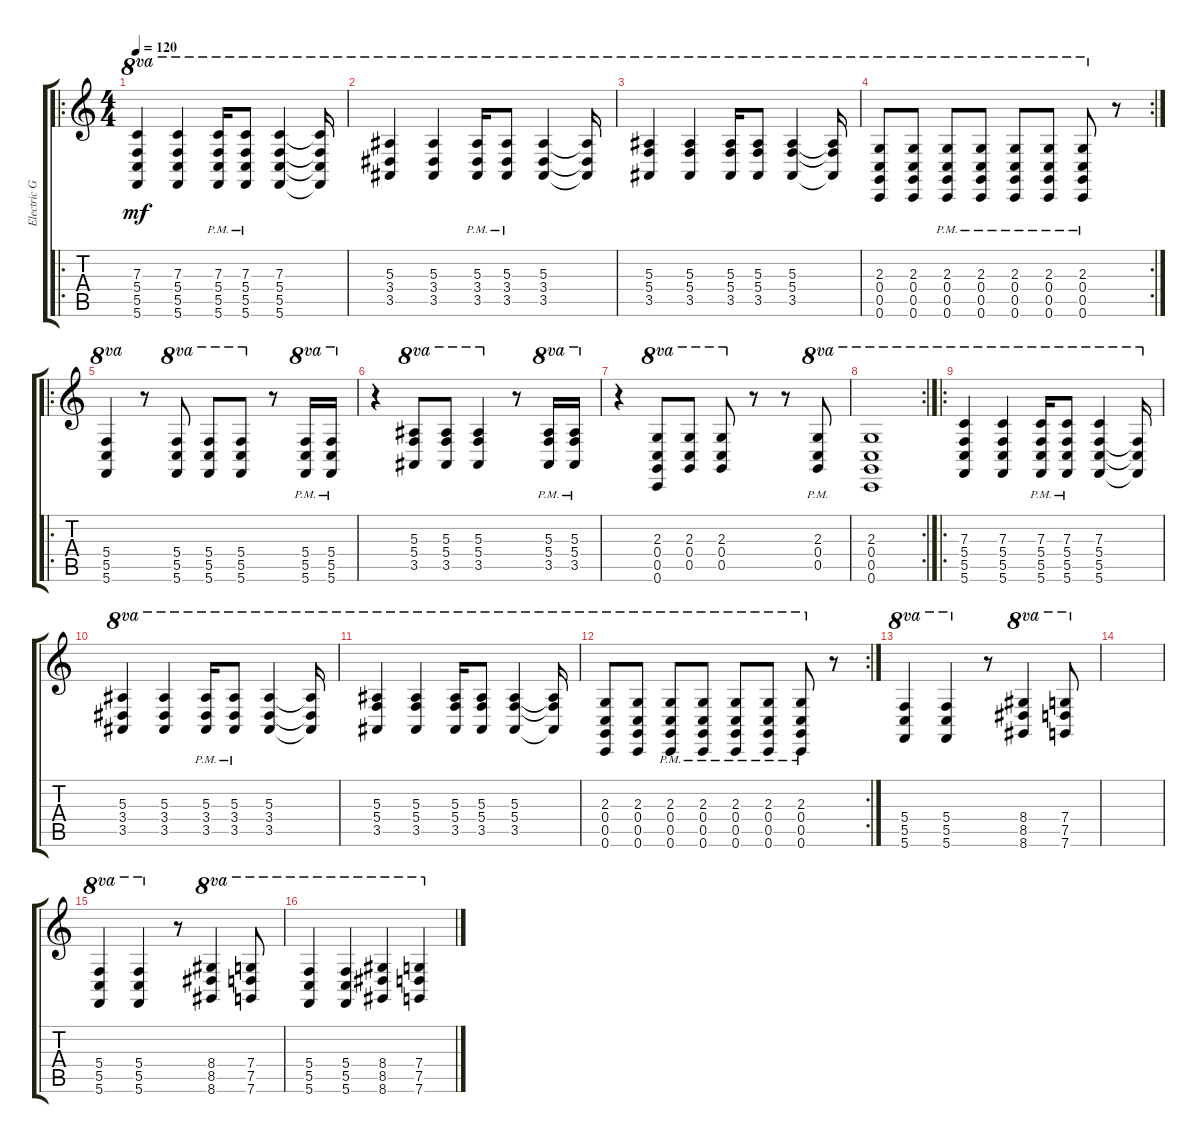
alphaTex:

\track ("Electric Guitar" "Electric G") {instrument distortionguitar}
\staff {score tabs}
\tuning (D4 A3 F3 C3 G2 C2) {hide}
\ro
\ts (4 4)
\tempo 120
\clef g2
\ks c
(7.3 5.4 5.5 5.6).4{ot 8va dy mf} (7.3 5.4 5.5 5.6).4{ot 8va} (7.3{pm} 5.4{pm} 5.5{pm} 5.6{pm}).16{ot 8va} (7.3{pm} 5.4{pm} 5.5{pm} 5.6{pm}).8{ot 8va} (7.3 5.4 5.5 5.6).4{ot 8va} (7.3{t} 5.4{t} 5.5{t} 5.6{t}).16{ot 8va} |
(5.3 3.4 3.5).4{ot 8va} (5.3 3.4 3.5).4{ot 8va} (5.3{pm} 3.4{pm} 3.5{pm}).16{ot 8va} (5.3{pm} 3.4{pm} 3.5{pm}).8{ot 8va} (5.3 3.4 3.5).4{ot 8va} (5.3{t} 3.4{t} 3.5{t}).16{ot 8va} |
(5.3 5.4 3.5).4{ot 8va} (5.3 5.4 3.5).4{ot 8va} (5.3 5.4 3.5).16{ot 8va} (5.3 5.4 3.5).8{ot 8va} (5.3 5.4 3.5).4{ot 8va} (5.3{t} 5.4{t} 3.5{t}).16{ot 8va} |
\rc 2
(2.3 0.4 0.5 0.6).8{ot 8va} (2.3 0.4 0.5 0.6).8{ot 8va} (2.3{pm} 0.4{pm} 0.5{pm} 0.6{pm}).8{ot 8va} (2.3{pm} 0.4{pm} 0.5{pm} 0.6{pm}).8{ot 8va} (2.3{pm} 0.4{pm} 0.5{pm} 0.6{pm}).8{ot 8va} (2.3{pm} 0.4{pm} 0.5{pm} 0.6{pm}).8{ot 8va} (2.3{pm} 0.4{pm} 0.5{pm} 0.6{pm}).8{ot 8va} r.8 |
\ro
(5.4 5.5 5.6).4{ot 8va} r.8 (5.4 5.5 5.6).8{ot 8va} (5.4 5.5 5.6).8{ot 8va} (5.4 5.5 5.6).8{ot 8va} r.8 (5.4{pm} 5.5{pm} 5.6{pm}).16{ot 8va} (5.4{pm} 5.5{pm} 5.6{pm}).16{ot 8va} |
r.4 (5.3 5.4 3.5).8{ot 8va} (5.3 5.4 3.5).8{ot 8va} (5.3 5.4 3.5).4{ot 8va} r.8 (5.3{pm} 5.4{pm} 3.5{pm}).16{ot 8va} (5.3{pm} 5.4{pm} 3.5{pm}).16{ot 8va} |
r.4 (2.3 0.4 0.5 0.6).8{ot 8va} (2.3 0.4 0.5).8{ot 8va} (2.3 0.4 0.5).8{ot 8va} r.8 r.8 (2.3{pm} 0.4{pm} 0.5{pm}).8{ot 8va} |
\rc 2
(2.3 0.4 0.5 0.6).1{ot 8va} |
\ro
(7.3 5.4 5.5 5.6).4{ot 8va} (7.3 5.4 5.5 5.6).4{ot 8va} (7.3{pm} 5.4{pm} 5.5{pm} 5.6{pm}).16{ot 8va} (7.3{pm} 5.4{pm} 5.5{pm} 5.6{pm}).8{ot 8va} (7.3 5.4 5.5 5.6).4{ot 8va} (5.4{t} 5.5{t} 5.6{t}).16{ot 8va} |
(5.3 3.4 3.5).4{ot 8va} (5.3 3.4 3.5).4{ot 8va} (5.3{pm} 3.4{pm} 3.5{pm}).16{ot 8va} (5.3{pm} 3.4{pm} 3.5{pm}).8{ot 8va} (5.3 3.4 3.5).4{ot 8va} (5.3{t} 3.4{t} 3.5{t}).16{ot 8va} |
(5.3 5.4 3.5).4{ot 8va} (5.3 5.4 3.5).4{ot 8va} (5.3 5.4 3.5).16{ot 8va} (5.3 5.4 3.5).8{ot 8va} (5.3 5.4 3.5).4{ot 8va} (5.3{t} 5.4{t} 3.5{t}).16{ot 8va} |
\rc 2
(2.3 0.4 0.5 0.6).8{ot 8va} (2.3 0.4 0.5 0.6).8{ot 8va} (2.3{pm} 0.4{pm} 0.5{pm} 0.6{pm}).8{ot 8va} (2.3{pm} 0.4{pm} 0.5{pm} 0.6{pm}).8{ot 8va} (2.3{pm} 0.4{pm} 0.5{pm} 0.6{pm}).8{ot 8va} (2.3{pm} 0.4{pm} 0.5{pm} 0.6{pm}).8{ot 8va} (2.3{pm} 0.4{pm} 0.5{pm} 0.6{pm}).8{ot 8va} r.8 |
(5.4 5.5 5.6).4{ot 8va} (5.4 5.5 5.6).4{ot 8va} r.8 (8.4 8.5 8.6).4{ot 8va} (7.4 7.5 7.6).8{ot 8va} |
|
(5.4 5.5 5.6).4{ot 8va} (5.4 5.5 5.6).4{ot 8va} r.8 (8.4 8.5 8.6).4{ot 8va} (7.4 7.5 7.6).8{ot 8va} |
(5.4 5.5 5.6).4{ot 8va} (5.4 5.5 5.6).4{ot 8va} (8.4 8.5 8.6).4{ot 8va} (7.4 7.5 7.6).4{ot 8va}
